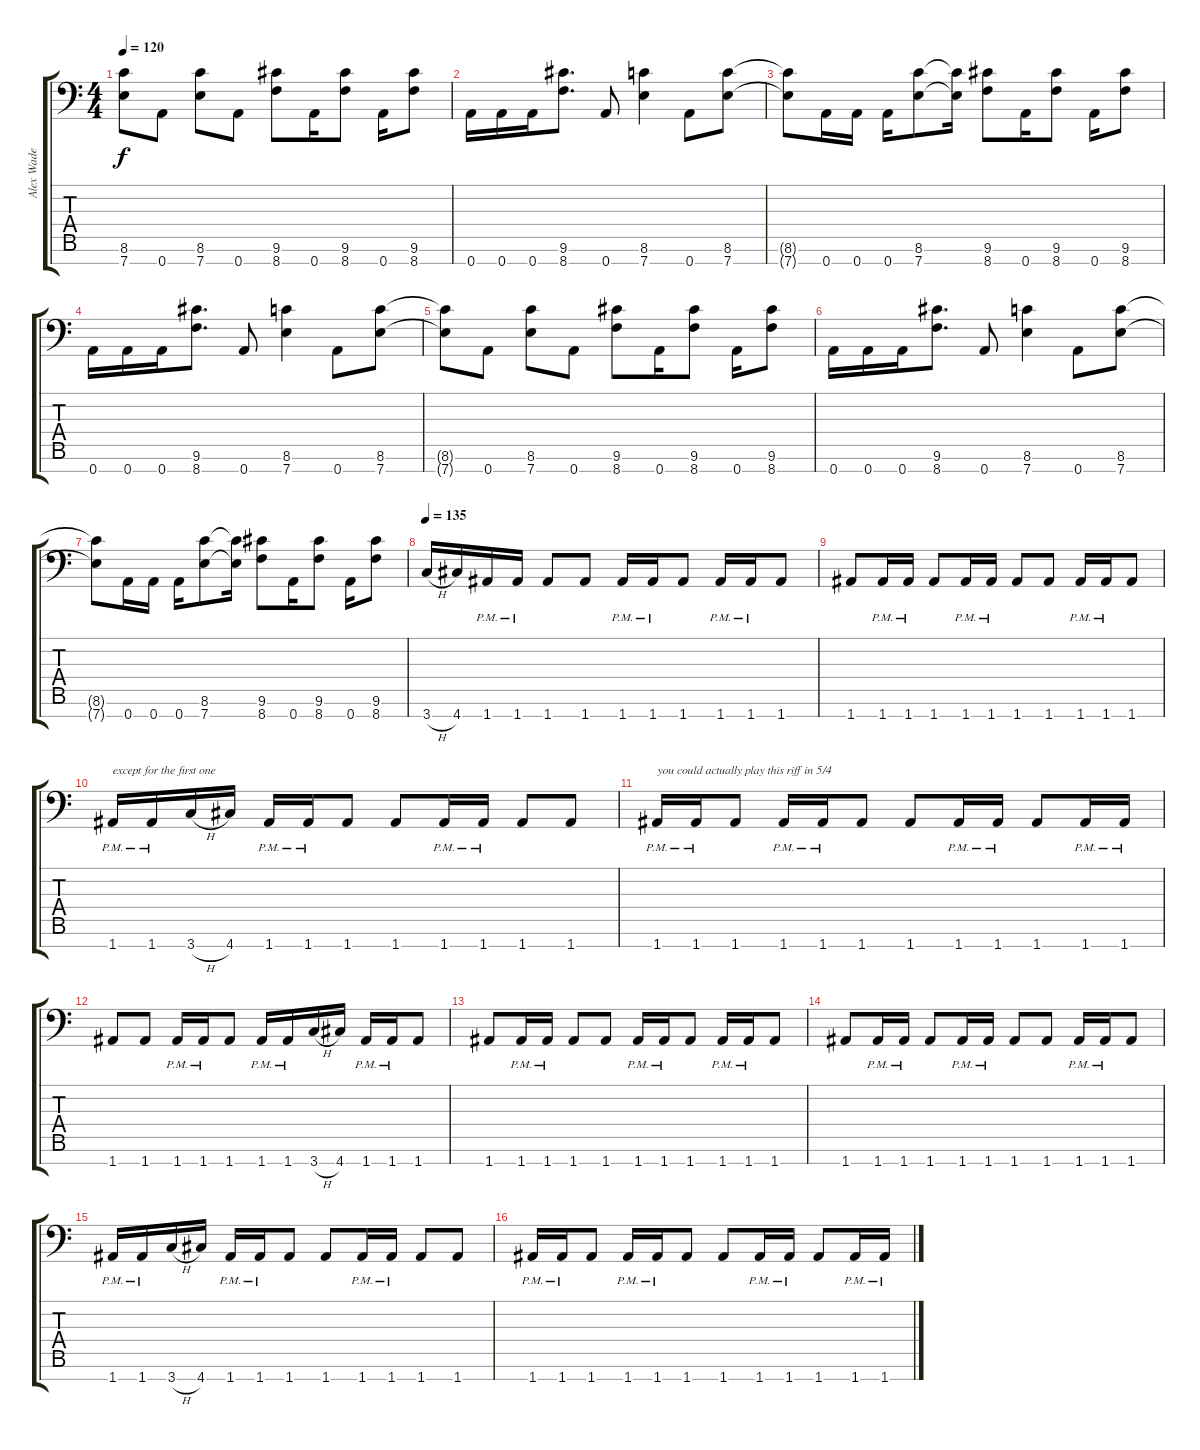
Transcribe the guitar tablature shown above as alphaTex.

\track ("Alex Wade" "Alex Wade") {instrument overdrivenguitar}
\staff {score tabs}
\tuning (E4 B3 G3 D3 A2 E2 A1) {hide}
\ts (4 4)
\tempo 120
\clef f4
\ks c
(8.6{t} 7.7{t}).8{dy f} 0.7.8 (8.6 7.7).8 0.7.8 (9.6 8.7).8 0.7.16 (9.6 8.7).8 0.7.16 (9.6 8.7).8 |
0.7.16 0.7.16 0.7.16 (9.6 8.7).8{d} 0.7.8 (8.6 7.7).4 0.7.8 (8.6 7.7).8 |
(8.6{t} 7.7{t}).8 0.7.16 0.7.16 0.7.16 (8.6 7.7).8 (8.6{t} 7.7{t}).16 (9.6 8.7).8 0.7.16 (9.6 8.7).8 0.7.16 (9.6 8.7).8 |
0.7.16 0.7.16 0.7.16 (9.6 8.7).8{d} 0.7.8 (8.6 7.7).4 0.7.8 (8.6 7.7).8 |
(8.6{t} 7.7{t}).8 0.7.8 (8.6 7.7).8 0.7.8 (9.6 8.7).8 0.7.16 (9.6 8.7).8 0.7.16 (9.6 8.7).8 |
0.7.16 0.7.16 0.7.16 (9.6 8.7).8{d} 0.7.8 (8.6 7.7).4 0.7.8 (8.6 7.7).8 |
(8.6{t} 7.7{t}).8 0.7.16 0.7.16 0.7.16 (8.6 7.7).8 (8.6{t} 7.7{t}).16 (9.6 8.7).8 0.7.16 (9.6 8.7).8 0.7.16 (9.6 8.7).8 |
\tempo 135
3.7{h}.16 4.7.16 1.7{pm}.16 1.7{pm}.16 1.7.8 1.7.8 1.7{pm}.16 1.7{pm}.16 1.7.8 1.7{pm}.16 1.7{pm}.16 1.7.8 |
1.7.8 1.7{pm}.16 1.7{pm}.16 1.7.8 1.7{pm}.16 1.7{pm}.16 1.7.8 1.7.8 1.7{pm}.16 1.7{pm}.16 1.7.8 |
1.7{pm}.16{txt "except for the first one"} 1.7{pm}.16 3.7{h}.16 4.7.16 1.7{pm}.16 1.7{pm}.16 1.7.8 1.7.8 1.7{pm}.16 1.7{pm}.16 1.7.8 1.7.8 |
1.7{pm}.16{txt "you could actually play this riff in 5/4"} 1.7{pm}.16 1.7.8 1.7{pm}.16 1.7{pm}.16 1.7.8 1.7.8 1.7{pm}.16 1.7{pm}.16 1.7.8 1.7{pm}.16 1.7{pm}.16 |
1.7.8 1.7.8 1.7{pm}.16 1.7{pm}.16 1.7.8 1.7{pm}.16 1.7{pm}.16 3.7{h}.16 4.7.16 1.7{pm}.16 1.7{pm}.16 1.7.8 |
1.7.8 1.7{pm}.16 1.7{pm}.16 1.7.8 1.7.8 1.7{pm}.16 1.7{pm}.16 1.7.8 1.7{pm}.16 1.7{pm}.16 1.7.8 |
1.7.8 1.7{pm}.16 1.7{pm}.16 1.7.8 1.7{pm}.16 1.7{pm}.16 1.7.8 1.7.8 1.7{pm}.16 1.7{pm}.16 1.7.8 |
1.7{pm}.16 1.7{pm}.16 3.7{h}.16 4.7.16 1.7{pm}.16 1.7{pm}.16 1.7.8 1.7.8 1.7{pm}.16 1.7{pm}.16 1.7.8 1.7.8 |
1.7{pm}.16 1.7{pm}.16 1.7.8 1.7{pm}.16 1.7{pm}.16 1.7.8 1.7.8 1.7{pm}.16 1.7{pm}.16 1.7.8 1.7{pm}.16 1.7{pm}.16
